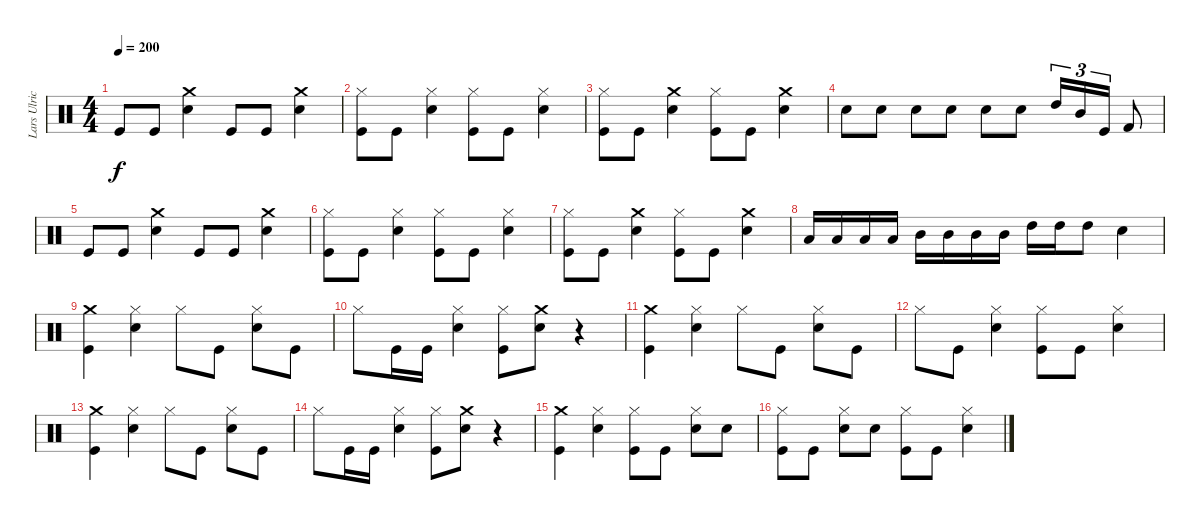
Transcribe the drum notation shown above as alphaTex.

\track ("Lars Ulrich (Drums)" "Lars Ulric") {instrument percussion}
\staff {score}
\articulation defaults
\ts (4 4)
\tempo 200
\clef neutral
\ks c "Kick (hit)".8{dy f} "Kick (hit)".8
("Crash medium (hit)" "Snare (hit) 2").4 "Kick (hit)".8 "Kick (hit)".8 ("Crash medium (hit)" "Snare (hit) 2").4 |
("Kick (hit)" "Hi-Hat (closed)").8 "Kick (hit)".8 ("Snare (hit) 2" "Hi-Hat (closed)").4 ("Kick (hit)" "Hi-Hat (closed)").8 "Kick (hit)".8 ("Snare (hit) 2" "Hi-Hat (closed)").4 |
("Kick (hit)" "Hi-Hat (closed)").8 "Kick (hit)".8 ("Snare (hit) 2" "Crash medium (hit)").4 ("Kick (hit)" "Hi-Hat (closed)").8 "Kick (hit)".8 ("Crash medium (hit)" "Snare (hit) 2").4 |
"Snare (hit) 2".8 "Snare (hit) 2".8 "Snare (hit) 2".8 "Snare (hit) 2".8 "Snare (hit) 2".8 "Snare (hit) 2".8 "High Tom (hit)".16{tu (3 2)} "Mid Tom (hit)".16{tu (3 2)} "Kick (hit)".16{tu (3 2)} "Kick (hit) 2".8 |
"Kick (hit)".8 "Kick (hit)".8 ("Crash medium (hit)" "Snare (hit) 2").4 "Kick (hit)".8 "Kick (hit)".8 ("Crash medium (hit)" "Snare (hit) 2").4 |
("Kick (hit)" "Hi-Hat (closed)").8 "Kick (hit)".8 ("Snare (hit) 2" "Hi-Hat (closed)").4 ("Kick (hit)" "Hi-Hat (closed)").8 "Kick (hit)".8 ("Snare (hit) 2" "Hi-Hat (closed)").4 |
("Kick (hit)" "Hi-Hat (closed)").8 "Kick (hit)".8 ("Snare (hit) 2" "Crash medium (hit)").4 ("Kick (hit)" "Hi-Hat (closed)").8 "Kick (hit)".8 ("Crash medium (hit)" "Snare (hit) 2").4 |
"Low Tom (hit)".16 "Low Tom (hit)".16 "Low Tom (hit)".16 "Low Tom (hit)".16 "Mid Tom (hit)".16 "Mid Tom (hit)".16 "Mid Tom (hit)".16 "Mid Tom (hit)".16 "High Tom (hit)".16 "High Tom (hit)".16 "High Tom (hit)".8 "Snare (hit) 2".4 |
("Kick (hit)" "Crash medium (hit)").4 ("Hi-Hat (closed)" "Snare (hit) 2").4 "Hi-Hat (closed)".8 "Kick (hit)".8 ("Snare (hit) 2" "Hi-Hat (closed)").8 "Kick (hit)".8 |
"Hi-Hat (closed)".8 "Kick (hit)".16 "Kick (hit)".16 ("Snare (hit) 2" "Hi-Hat (closed)").4 ("Kick (hit)" "Hi-Hat (closed)").8 ("Snare (hit) 2" "Crash medium (hit)").8 r.4 |
("Kick (hit)" "Crash medium (hit)").4 ("Hi-Hat (closed)" "Snare (hit) 2").4 "Hi-Hat (closed)".8 "Kick (hit)".8 ("Snare (hit) 2" "Hi-Hat (closed)").8 "Kick (hit)".8 |
"Hi-Hat (closed)".8 "Kick (hit)".8 ("Snare (hit) 2" "Hi-Hat (closed)").4 ("Hi-Hat (closed)" "Kick (hit)").8 "Kick (hit)".8 ("Snare (hit) 2" "Hi-Hat (closed)").4 |
("Kick (hit)" "Crash medium (hit)").4 ("Hi-Hat (closed)" "Snare (hit) 2").4 "Hi-Hat (closed)".8 "Kick (hit)".8 ("Snare (hit) 2" "Hi-Hat (closed)").8 "Kick (hit)".8 |
"Hi-Hat (closed)".8 "Kick (hit)".16 "Kick (hit)".16 ("Snare (hit) 2" "Hi-Hat (closed)").4 ("Kick (hit)" "Hi-Hat (closed)").8 ("Snare (hit) 2" "Crash medium (hit)").8 r.4 |
("Kick (hit)" "Crash medium (hit)").4 ("Hi-Hat (closed)" "Snare (hit) 2").4 ("Kick (hit)" "Hi-Hat (closed)").8 "Kick (hit)".8 ("Hi-Hat (closed)" "Snare (hit) 2").8 "Snare (hit) 2".8 |
("Kick (hit)" "Hi-Hat (closed)").8 "Kick (hit)".8 ("Hi-Hat (closed)" "Snare (hit) 2").8 "Snare (hit) 2".8 ("Kick (hit)" "Hi-Hat (closed)").8 "Kick (hit)".8 ("Snare (hit) 2" "Hi-Hat (closed)").4
